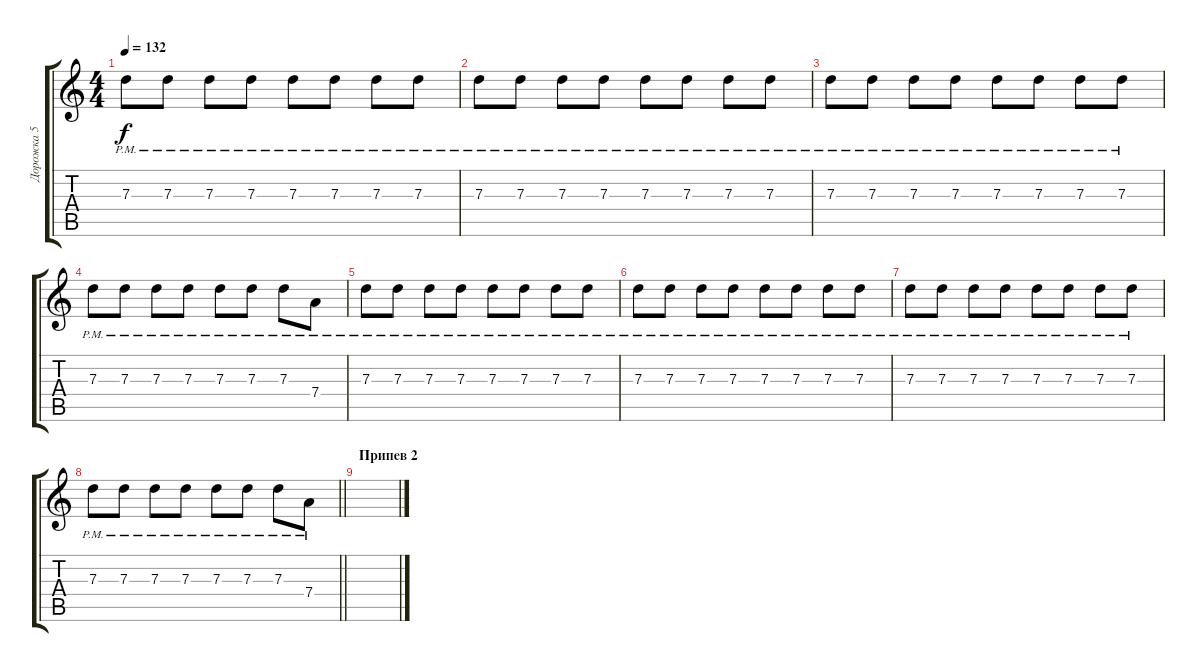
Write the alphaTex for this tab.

\track ("Дорожка 5" "Дорожка 5") {instrument distortionguitar}
\staff {score tabs}
\tuning (E4 B3 G3 D3 A2 E2) {hide}
\ts (4 4)
\tempo 132
\clef g2
\ks c
7.3{pm}.8{dy f} 7.3{pm}.8 7.3{pm}.8 7.3{pm}.8 7.3{pm}.8 7.3{pm}.8 7.3{pm}.8 7.3{pm}.8 |
7.3{pm}.8 7.3{pm}.8 7.3{pm}.8 7.3{pm}.8 7.3{pm}.8 7.3{pm}.8 7.3{pm}.8 7.3{pm}.8 |
7.3{pm}.8 7.3{pm}.8 7.3{pm}.8 7.3{pm}.8 7.3{pm}.8 7.3{pm}.8 7.3{pm}.8 7.3{pm}.8 |
7.3{pm}.8 7.3{pm}.8 7.3{pm}.8 7.3{pm}.8 7.3{pm}.8 7.3{pm}.8 7.3{pm}.8 7.4{pm}.8 |
7.3{pm}.8 7.3{pm}.8 7.3{pm}.8 7.3{pm}.8 7.3{pm}.8 7.3{pm}.8 7.3{pm}.8 7.3{pm}.8 |
7.3{pm}.8 7.3{pm}.8 7.3{pm}.8 7.3{pm}.8 7.3{pm}.8 7.3{pm}.8 7.3{pm}.8 7.3{pm}.8 |
7.3{pm}.8 7.3{pm}.8 7.3{pm}.8 7.3{pm}.8 7.3{pm}.8 7.3{pm}.8 7.3{pm}.8 7.3{pm}.8 |
\barLineRight lightlight
7.3{pm}.8 7.3{pm}.8 7.3{pm}.8 7.3{pm}.8 7.3{pm}.8 7.3{pm}.8 7.3{pm}.8 7.4{pm}.8 |
\section ("" "Припев 2")
